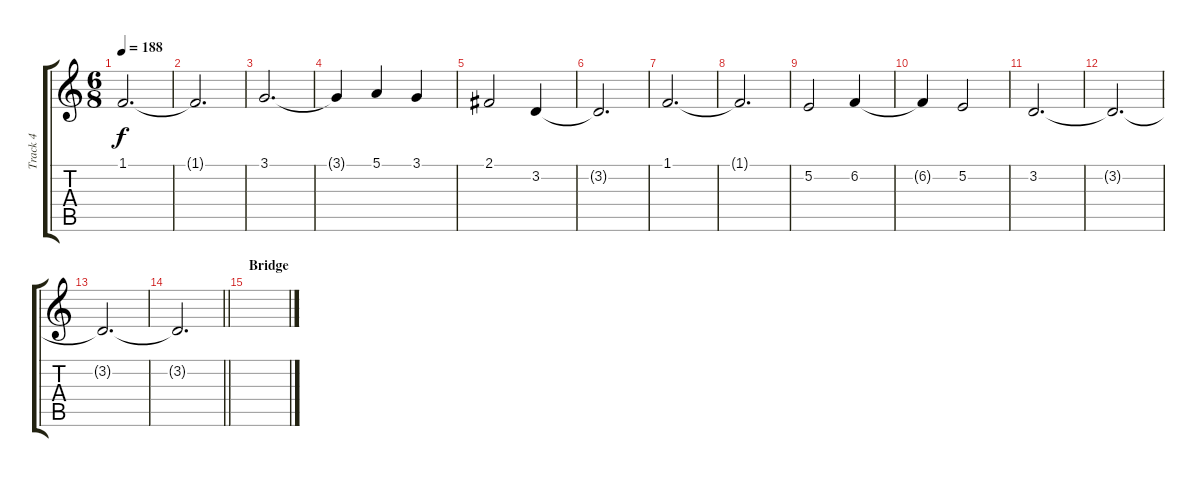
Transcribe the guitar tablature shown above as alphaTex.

\track ("Track 4" "Track 4") {instrument bassoon}
\staff {score tabs}
\tuning (E4 B3 G3 D3 A2 E2) {hide}
\ts (6 8)
\tempo 188
\clef g2
\ks c
1.1.2{d dy f} |
1.1{t}.2{d} |
3.1.2{d} |
3.1{t}.4 5.1.4 3.1.4 |
2.1.2 3.2.4 |
3.2{t}.2{d} |
1.1.2{d} |
1.1{t}.2{d} |
5.2.2 6.2.4 |
6.2{t}.4 5.2.2 |
3.2.2{d} |
3.2{t}.2{d} |
3.2{t}.2{d} |
\barLineRight lightlight
3.2{t}.2{d} |
\section ("" "Bridge")
